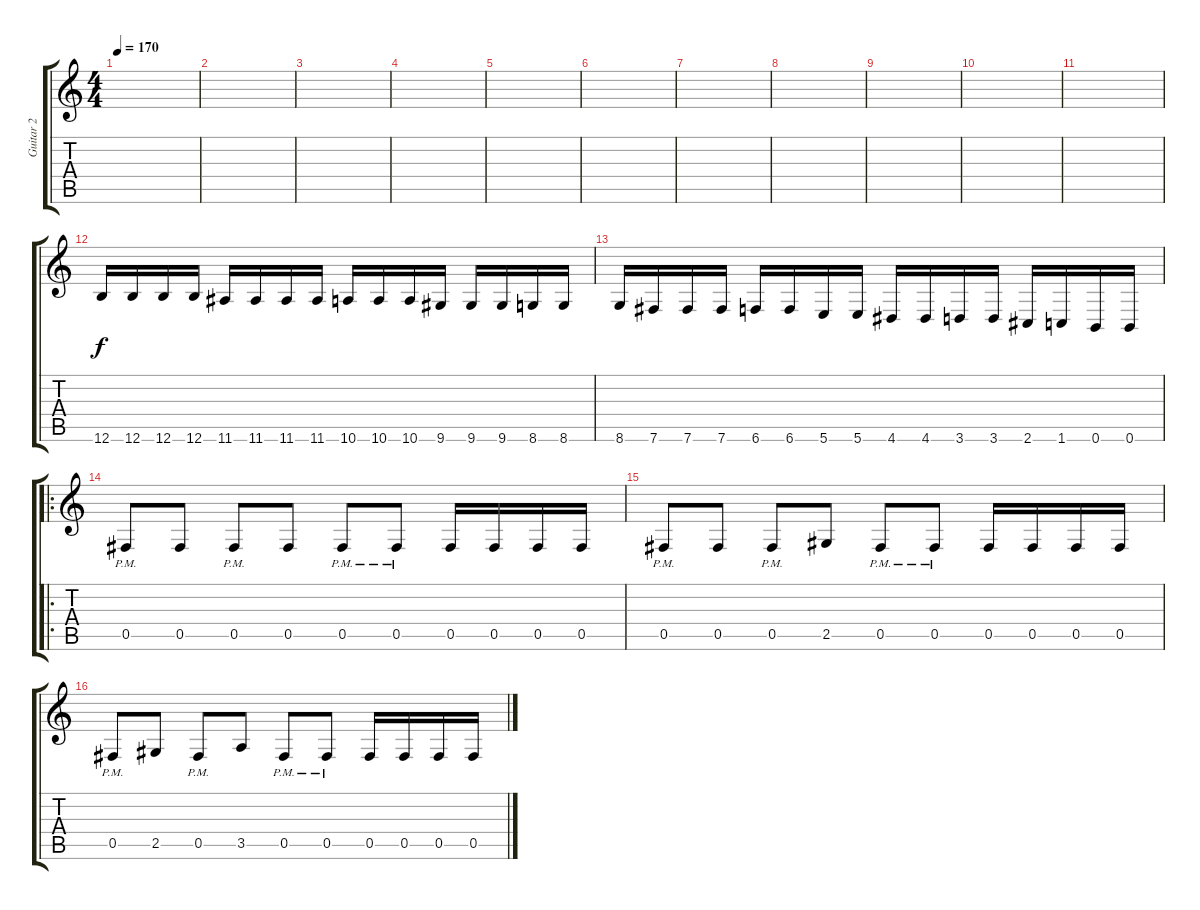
\track ("Guitar 2" "Guitar 2") {instrument distortionguitar}
\staff {score tabs}
\tuning (Db4 Ab3 E3 B2 Gb2 B1) {hide}
\ts (4 4)
\tempo 170
\clef g2
\ks c
|
|
|
|
|
|
|
|
|
|
|
12.6.16{volume 14 instrument guitarfretnoise} 12.6.16 12.6.16 12.6.16 11.6.16 11.6.16 11.6.16 11.6.16 10.6.16 10.6.16 10.6.16 9.6.16 9.6.16 9.6.16 8.6.16 8.6.16 |
8.6.16 7.6.16 7.6.16 7.6.16 6.6.16 6.6.16 5.6.16 5.6.16 4.6.16 4.6.16 3.6.16 3.6.16 2.6.16 1.6.16 0.6.16 0.6.16 |
\ro
0.5{pm}.8{volume 11 instrument distortionguitar} 0.5.8 0.5{pm}.8 0.5.8 0.5{pm}.8 0.5{pm}.8 0.5.16 0.5.16 0.5.16 0.5.16 |
0.5{pm}.8{volume 11} 0.5.8 0.5{pm}.8 2.5.8 0.5{pm}.8 0.5{pm}.8 0.5.16 0.5.16 0.5.16 0.5.16 |
0.5{pm}.8{volume 11} 2.5.8 0.5{pm}.8 3.5.8 0.5{pm}.8 0.5{pm}.8 0.5.16 0.5.16 0.5.16 0.5.16
